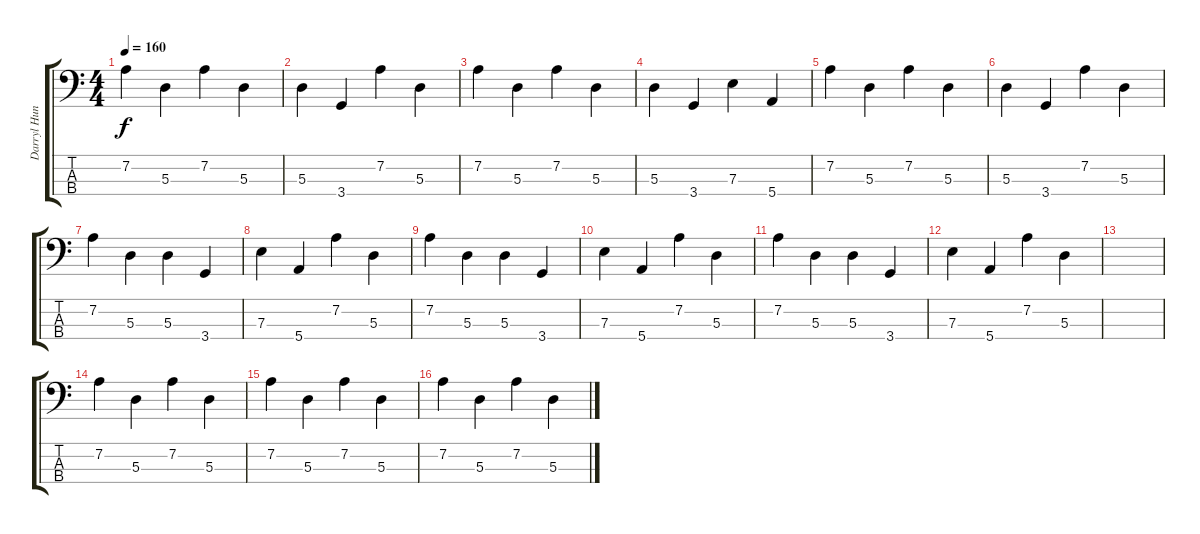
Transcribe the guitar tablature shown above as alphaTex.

\track ("Darryl Hunt - basse" "Darryl Hun") {instrument electricbassfinger}
\staff {score tabs}
\tuning (G2 D2 A1 E1) {hide}
\ts (4 4)
\tempo 160
\clef f4
\ks c
7.2.4{dy f} 5.3.4 7.2.4 5.3.4 |
5.3.4 3.4.4 7.2.4 5.3.4 |
7.2.4 5.3.4 7.2.4 5.3.4 |
5.3.4 3.4.4 7.3.4 5.4.4 |
7.2.4 5.3.4 7.2.4 5.3.4 |
5.3.4 3.4.4 7.2.4 5.3.4 |
7.2.4 5.3.4 5.3.4 3.4.4 |
7.3.4 5.4.4 7.2.4 5.3.4 |
7.2.4 5.3.4 5.3.4 3.4.4 |
7.3.4 5.4.4 7.2.4 5.3.4 |
7.2.4 5.3.4 5.3.4 3.4.4 |
7.3.4 5.4.4 7.2.4 5.3.4 |
|
7.2.4 5.3.4 7.2.4 5.3.4 |
7.2.4 5.3.4 7.2.4 5.3.4 |
7.2.4 5.3.4 7.2.4 5.3.4
